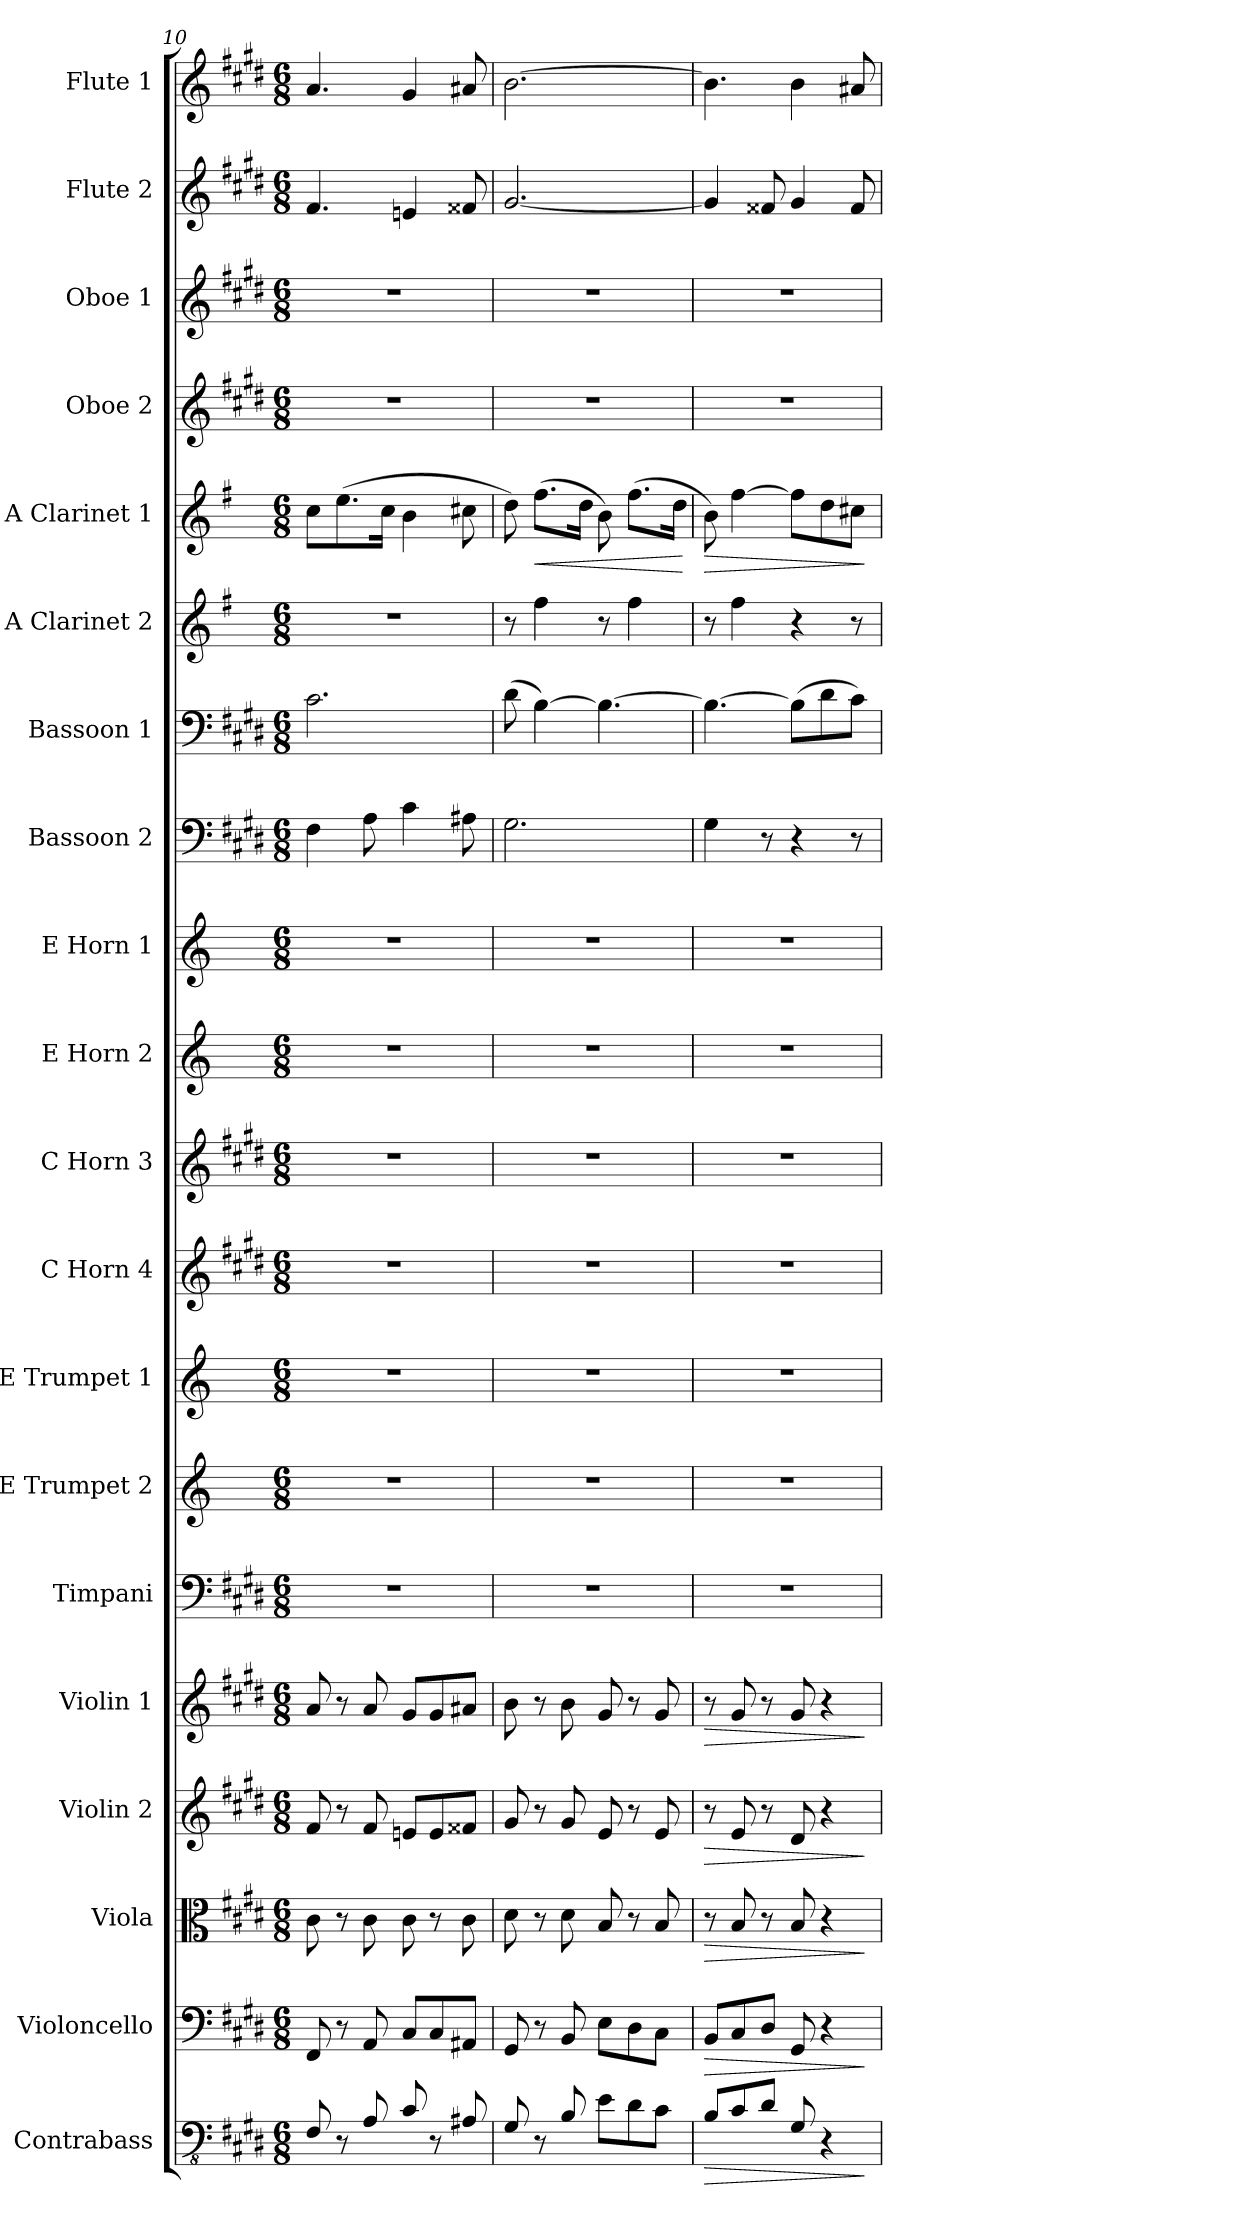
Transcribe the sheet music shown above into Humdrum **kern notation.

**kern	**dynam	**kern	**dynam	**kern	**dynam	**kern	**dynam	**kern	**dynam	**kern	**kern	**kern	**kern	**kern	**kern	**kern	**kern	**kern	**kern	**kern	**dynam	**kern	**kern	**kern	**kern
*part20	*part20	*part19	*part19	*part18	*part18	*part17	*part17	*part16	*part16	*part15	*part14	*part13	*part12	*part11	*part10	*part9	*part8	*part7	*part6	*part5	*part5	*part4	*part3	*part2	*part1
*staff20	*staff20	*staff19	*staff19	*staff18	*staff18	*staff17	*staff17	*staff16	*staff16	*staff15	*staff14	*staff13	*staff12	*staff11	*staff10	*staff9	*staff8	*staff7	*staff6	*staff5	*staff5	*staff4	*staff3	*staff2	*staff1
*I"Contrabass	*	*I"Violoncello	*	*I"Viola	*	*I"Violin 2	*	*I"Violin 1	*	*I"Timpani	*I"E Trumpet 2	*I"E Trumpet 1	*I"C Horn 4	*I"C Horn 3	*I"E Horn 2	*I"E Horn 1	*I"Bassoon 2	*I"Bassoon 1	*I"A Clarinet 2	*I"A Clarinet 1	*	*I"Oboe 2	*I"Oboe 1	*I"Flute 2	*I"Flute 1
*I'Cb	*	*I'Vc	*	*I'Vla	*	*I'Vln 2	*	*I'Vln 1	*	*I'Timp	*I'Tpt 2	*I'Tpt 1	*I'Hn 4	*I'Hn 3	*I'Hn 2	*I'Hn 1	*I'Bsn 2	*I'Bsn 1	*I'Cl 2	*I'Cl 1	*	*I'Ob 2	*I'Ob 1	*I'Fl 2	*I'Fl 1
*clefFv4	*	*clefF4	*	*clefC3	*	*clefG2	*	*clefG2	*	*clefF4	*clefG2	*clefG2	*clefG2	*clefG2	*clefG2	*clefG2	*clefF4	*clefF4	*clefG2	*clefG2	*	*clefG2	*clefG2	*clefG2	*clefG2
*ITrd7c12	*	*	*	*	*	*	*	*	*	*	*ITrd-2c-4	*ITrd-2c-4	*ITrd7c12	*ITrd7c12	*ITrd5c8	*ITrd5c8	*	*	*ITrd2c3	*ITrd2c3	*	*	*	*	*
*k[f#c#g#d#]	*	*k[f#c#g#d#]	*	*k[f#c#g#d#]	*	*k[f#c#g#d#]	*	*k[f#c#g#d#]	*	*k[f#c#g#d#]	*k[f#c#g#d#]	*k[f#c#g#d#]	*k[f#c#g#d#]	*k[f#c#g#d#]	*k[f#c#g#d#]	*k[f#c#g#d#]	*k[f#c#g#d#]	*k[f#c#g#d#]	*k[f#c#g#d#]	*k[f#c#g#d#]	*	*k[f#c#g#d#]	*k[f#c#g#d#]	*k[f#c#g#d#]	*k[f#c#g#d#]
*M6/8	*	*M6/8	*	*M6/8	*	*M6/8	*	*M6/8	*	*M6/8	*M6/8	*M6/8	*M6/8	*M6/8	*M6/8	*M6/8	*M6/8	*M6/8	*M6/8	*M6/8	*	*M6/8	*M6/8	*M6/8	*M6/8
=10	=10	=10	=10	=10	=10	=10	=10	=10	=10	=10	=10	=10	=10	=10	=10	=10	=10	=10	=10	=10	=10	=10	=10	=10	=10
8FFF#/	.	8FF#/	.	8c#\	.	8f#/	.	8a/	.	2.r	2.r	2.r	2.r	2.r	2.r	2.r	4F#\	2.c#\	2.r	8a\L	.	2.r	2.r	4.f#/	4.a/
8r	.	8r	.	8r	.	8r	.	8r	.	.	.	.	.	.	.	.	.	.	.	(8.cc#\	.	.	.	.	.
8AAA/	.	8AA/	.	8c#\	.	8f#/	.	8a/	.	.	.	.	.	.	.	.	8A\	.	.	.	.	.	.	.	.
.	.	.	.	.	.	.	.	.	.	.	.	.	.	.	.	.	.	.	.	16a\Jk	.	.	.	.	.
8CC#/	.	8C#/L	.	8c#\	.	8en/L	.	8g#/L	.	.	.	.	.	.	.	.	4c#\	.	.	4g#\	.	.	.	4en/	4g#/
8r	.	8C#/	.	8r	.	8e/	.	8g#/	.	.	.	.	.	.	.	.	.	.	.	.	.	.	.	.	.
8AAA#X/	.	8AA#X/J	.	8c#\	.	8f##X/J	.	8a#X/J	.	.	.	.	.	.	.	.	8A#X\	.	.	8a#X\	.	.	.	8f##X/	8a#X/
=11	=11	=11	=11	=11	=11	=11	=11	=11	=11	=11	=11	=11	=11	=11	=11	=11	=11	=11	=11	=11	=11	=11	=11	=11	=11
8GGG#/	.	8GG#/	.	8d#\	.	8g#/	.	8b\	.	2.r	2.r	2.r	2.r	2.r	2.r	2.r	2.G#\	(8d#\	8r	8b\)	.	2.r	2.r	[2.g#/	[2.b\
!	!	!	!	!	!	!	!	!	!	!	!	!	!	!	!	!	!	!	!	!	!LO:HP:b	!	!	!	!
8r	.	8r	.	8r	.	8r	.	8r	.	.	.	.	.	.	.	.	.	[4B\)	4dd#\	(8.dd#\L	<	.	.	.	.
8BBB/	.	8BB/	.	8d#\	.	8g#/	.	8b\	.	.	.	.	.	.	.	.	.	.	.	.	.	.	.	.	.
.	.	.	.	.	.	.	.	.	.	.	.	.	.	.	.	.	.	.	.	16b\Jk	.	.	.	.	.
8EE\L	.	8E\L	.	8B/	.	8e/	.	8g#/	.	.	.	.	.	.	.	.	.	4.B\_	8r	8g#\)	.	.	.	.	.
8DD#\	.	8D#\	.	8r	.	8r	.	8r	.	.	.	.	.	.	.	.	.	.	4dd#\	(8.dd#\L	.	.	.	.	.
8CC#\J	.	8C#\J	.	8B/	.	8e/	.	8g#/	.	.	.	.	.	.	.	.	.	.	.	.	.	.	.	.	.
.	.	.	.	.	.	.	.	.	.	.	.	.	.	.	.	.	.	.	.	16b\Jk	.	.	.	.	.
.	.	.	.	.	.	.	.	.	.	.	.	.	.	.	.	.	.	.	.	.	[	.	.	.	.
!!LO:PB:g=z
=12	=12	=12	=12	=12	=12	=12	=12	=12	=12	=12	=12	=12	=12	=12	=12	=12	=12	=12	=12	=12	=12	=12	=12	=12	=12
!	!LO:HP:b	!	!LO:HP:b	!	!LO:HP:b	!	!LO:HP:b	!	!LO:HP:b	!	!	!	!	!	!	!	!	!	!	!	!LO:HP:b	!	!	!	!
8BBB/L	>	8BB/L	>	8r	>	8r	>	8r	>	2.r	2.r	2.r	2.r	2.r	2.r	2.r	4G#\	4.B\_	8r	8g#\)	>	2.r	2.r	4g#/]	4.b\]
8CC#/	.	8C#/	.	8B/	.	8e/	.	8g#/	.	.	.	.	.	.	.	.	.	.	4dd#\	[4dd#\	.	.	.	.	.
8DD#/J	.	8D#/J	.	8r	.	8r	.	8r	.	.	.	.	.	.	.	.	8r	.	.	.	.	.	.	8f##X/	.
8GGG#/	.	8GG#/	.	8B/	.	8d#/	.	8g#/	.	.	.	.	.	.	.	.	4r	(8B\L]	4r	8dd#\L]	.	.	.	4g#/	4b\
4r	.	4r	.	4r	.	4r	.	4r	.	.	.	.	.	.	.	.	.	8d#\	.	8b\	.	.	.	.	.
.	.	.	.	.	.	.	.	.	.	.	.	.	.	.	.	.	8r	8c#\J)	8r	8a#X\J	.	.	.	8f##/	8a#X/
.	]	.	]	.	]	.	]	.	]	.	.	.	.	.	.	.	.	.	.	.	]	.	.	.	.
=	=	=	=	=	=	=	=	=	=	=	=	=	=	=	=	=	=	=	=	=	=	=	=	=	=
*-	*-	*-	*-	*-	*-	*-	*-	*-	*-	*-	*-	*-	*-	*-	*-	*-	*-	*-	*-	*-	*-	*-	*-	*-	*-
